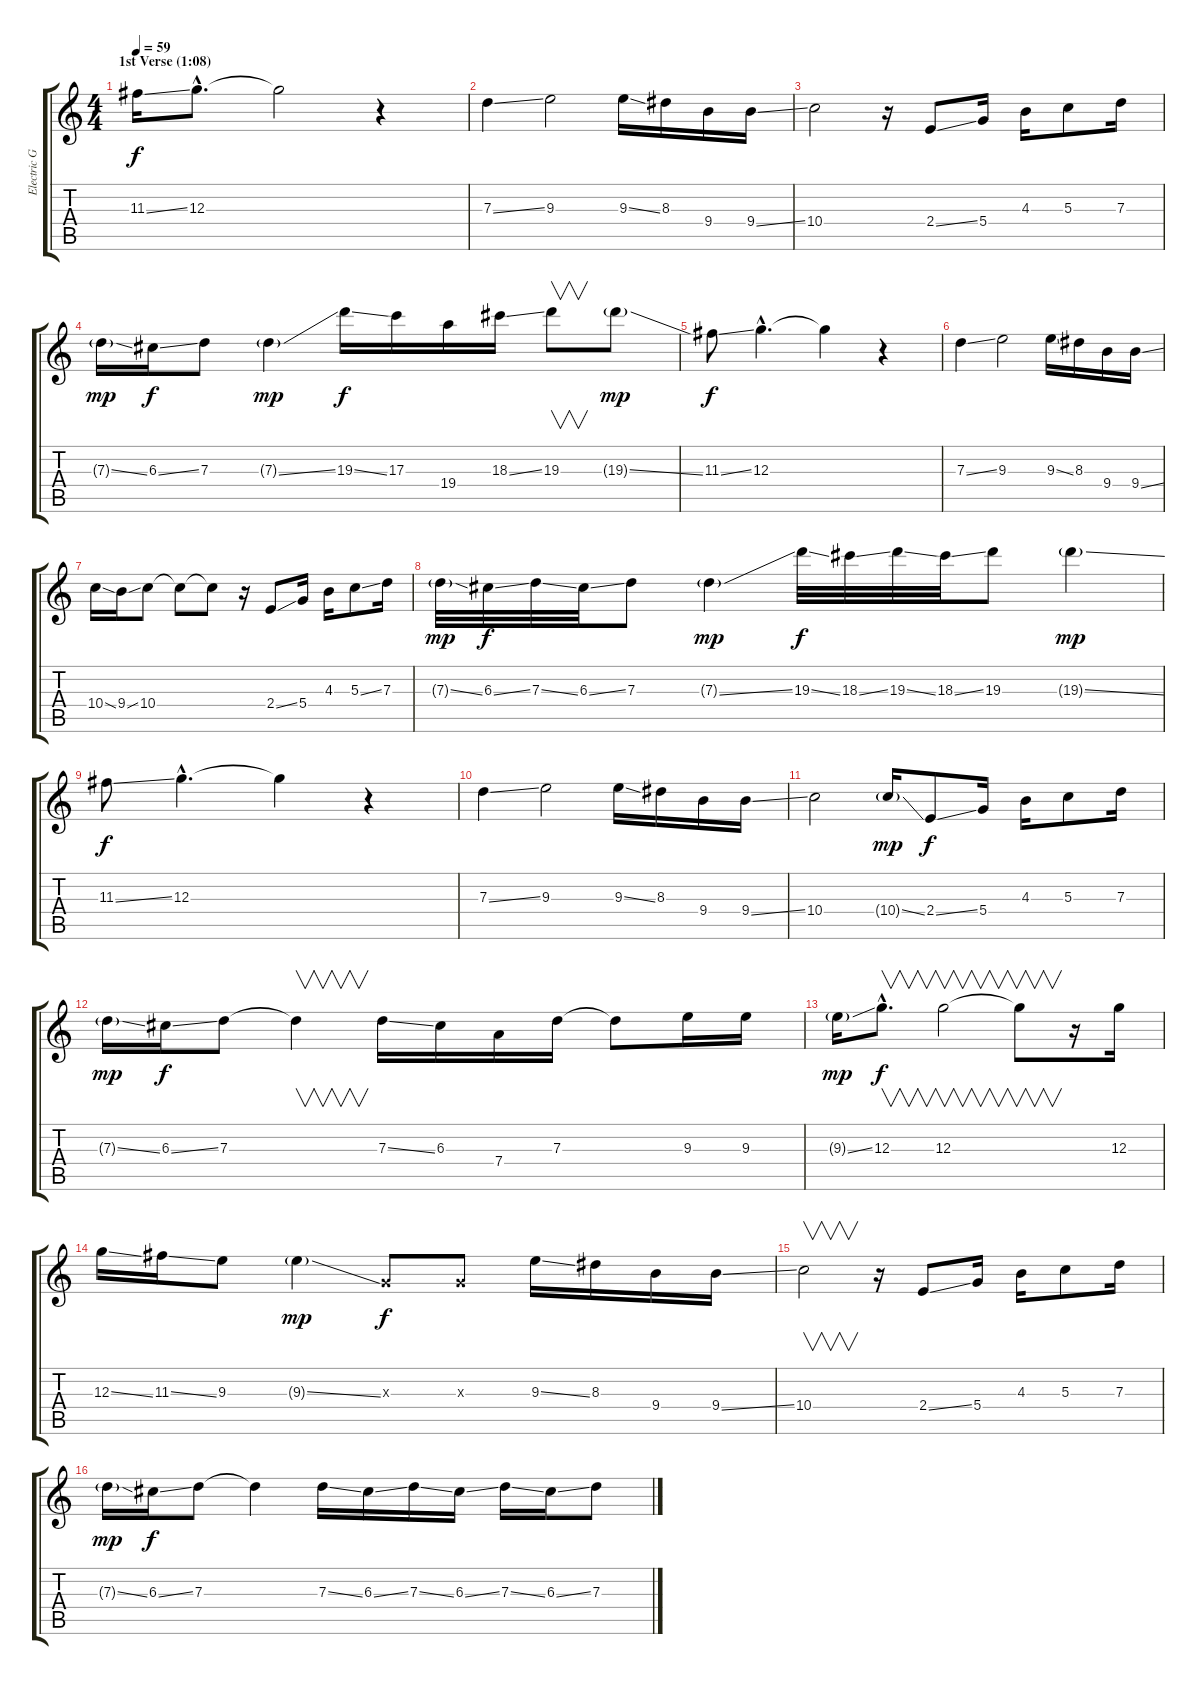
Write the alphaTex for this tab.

\track ("Electric Guitar 3" "Electric G") {instrument electricguitarclean}
\staff {score tabs}
\tuning (E4 B3 G3 D3 A2 E2) {hide}
\ts (4 4)
\section ("" "1st Verse (1:08)")
\tempo 59
\clef g2
\ks c
11.3{ss}.16{dy f} 12.3{hac}.8{d} 12.3{t}.2 r.4 |
7.3{ss}.4 9.3.2 9.3{ss}.16 8.3.16 9.4.16 9.4{ss}.16 |
10.4.2 r.16 2.4{ss}.8 5.4.16 4.3.16 5.3.8 7.3.16 |
7.3{ss g}.16{dy mp} 6.3{ss}.16{dy f} 7.3.8 7.3{ss g}.4{dy mp} 19.3{ss}.16{dy f} 17.3.16 19.4.16 18.3{ss}.16 19.3.8{v} 19.3{ss g}.8{dy mp} |
11.3{ss}.8{dy f} 12.3{hac}.4{d} 12.3{t}.4 r.4 |
7.3{ss}.4 9.3.2 9.3{ss}.16 8.3.16 9.4.16 9.4{ss}.16 |
10.4{ss}.16 9.4{ss}.16 10.4.8 10.4{t}.8 10.4{t}.8 r.16 2.4{ss}.8 5.4.16 4.3.16 5.3{ss}.8 7.3.16 |
7.3{ss g}.32{dy mp} 6.3{ss}.32{dy f} 7.3{ss}.32 6.3{ss}.32 7.3.8 7.3{ss g}.4{dy mp} 19.3{ss}.32{dy f} 18.3{ss}.32 19.3{ss}.32 18.3{ss}.32 19.3.8 19.3{ss g}.4{dy mp} |
11.3{ss}.8{dy f} 12.3{hac}.4{d} 12.3{t}.4 r.4 |
7.3{ss}.4 9.3.2 9.3{ss}.16 8.3.16 9.4.16 9.4{ss}.16 |
10.4.2 10.4{ss g}.16{dy mp} 2.4{ss}.8{dy f} 5.4.16 4.3.16 5.3.8 7.3.16 |
7.3{ss g}.16{dy mp} 6.3{ss}.16{dy f} 7.3.8 7.3{t}.4{v} 7.3{ss}.16 6.3.16 7.4.16 7.3.16 7.3{t}.8 9.3.16 9.3.16 |
9.3{ss g}.16{dy mp} 12.3{hac}.8{v d dy f} 12.3.2{v} 12.3{t}.8{v} r.16 12.3.16 |
12.3{ss}.16 11.3{ss}.16 9.3.8 9.3{ss g}.4{dy mp} 0.3{x}.8{dy f} 0.3{x}.8 9.3{ss}.16 8.3.16 9.4.16 9.4{ss}.16 |
10.4.2{v} r.16 2.4{ss}.8 5.4.16 4.3.16 5.3.8 7.3.16 |
7.3{ss g}.16{dy mp} 6.3{ss}.16{dy f} 7.3.8 7.3{t}.4 7.3{ss}.16 6.3{ss}.16 7.3{ss}.16 6.3{ss}.16 7.3{ss}.16 6.3{ss}.16 7.3{ss}.8
